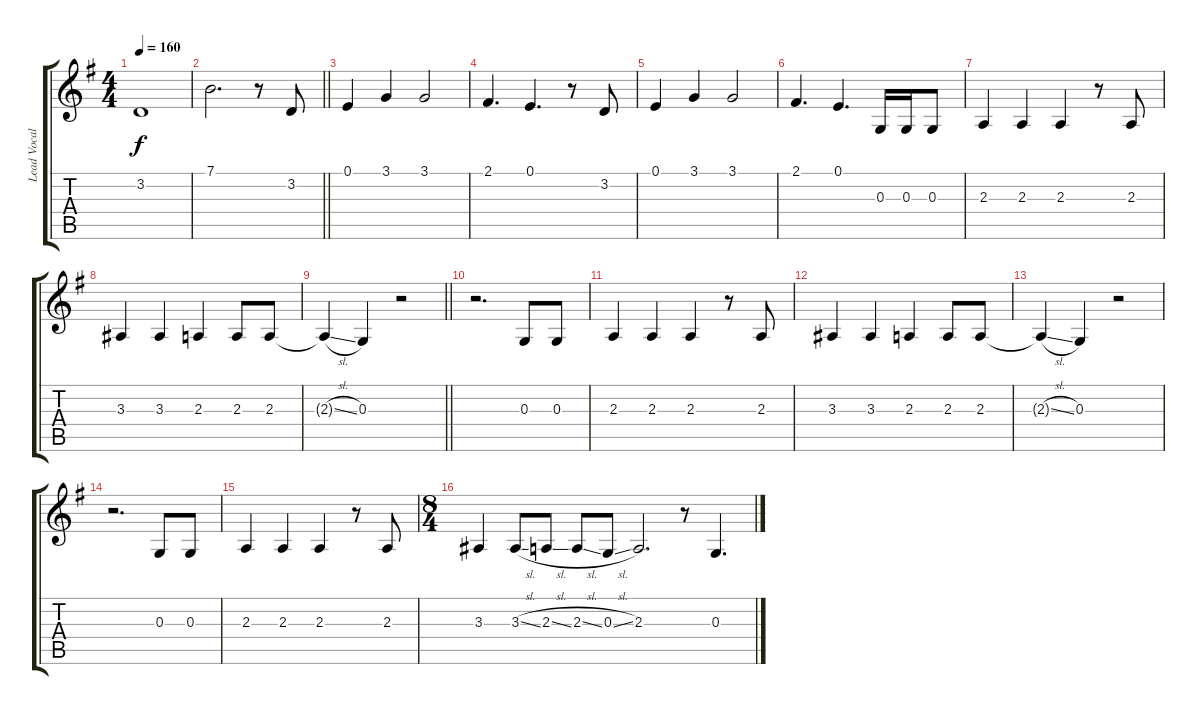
\track ("Lead Vocals" "Lead Vocal") {instrument clarinet}
\staff {score tabs}
\tuning (E4 B3 G3 D3 A2 E2) {hide}
\ts (4 4)
\tempo 160
\clef g2
\ks g
3.2{t}.1{dy f} |
\barLineRight lightlight
7.1.2{d} r.8 3.2.8 |
0.1.4 3.1.4 3.1.2 |
2.1.4{d} 0.1.4{d} r.8 3.2.8 |
0.1.4 3.1.4 3.1.2 |
2.1.4{d} 0.1.4{d} 0.3.16 0.3.16 0.3.8 |
2.3.4 2.3.4 2.3.4 r.8 2.3.8 |
3.3.4 3.3.4 2.3.4 2.3.8 2.3.8 |
\barLineRight lightlight
2.3{sl t}.4 0.3.4 r.2 |
r.2{d} 0.3.8 0.3.8 |
2.3.4 2.3.4 2.3.4 r.8 2.3.8 |
3.3.4 3.3.4 2.3.4 2.3.8 2.3.8 |
2.3{sl t}.4 0.3.4 r.2 |
r.2{d} 0.3.8 0.3.8 |
2.3.4 2.3.4 2.3.4 r.8 2.3.8 |
\ts (8 4)
3.3.4 3.3{sl}.8 2.3{sl}.8 2.3{sl}.8 0.3{sl}.8 2.3.2{d} r.8 0.3.4{d}
